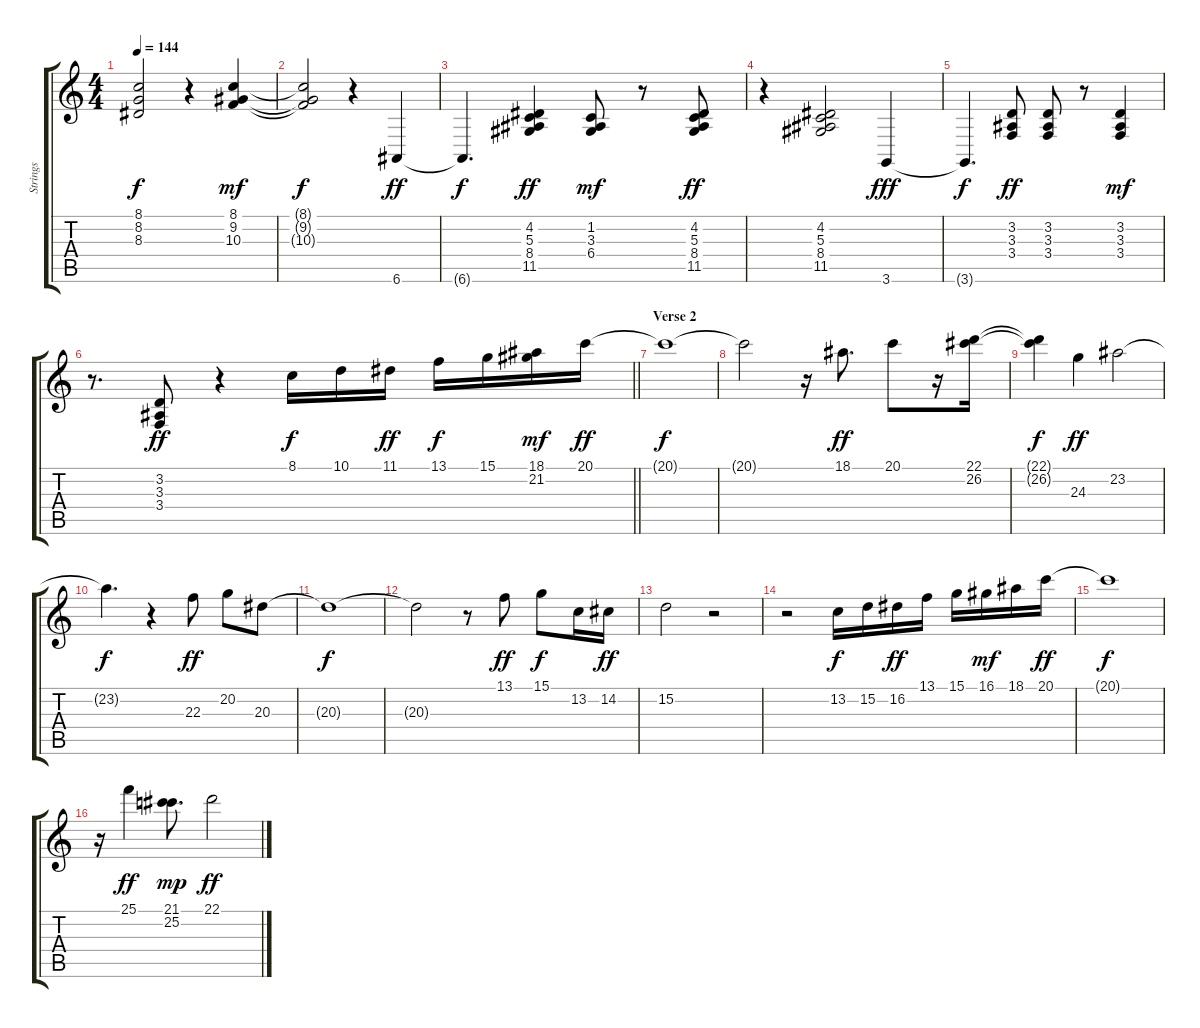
\track ("Strings" "Strings") {instrument harpsichord}
\staff {score tabs}
\tuning (E4 B3 G3 D3 A2 E2) {hide}
\ts (4 4)
\tempo 144
\clef g2
\ks c
(8.1{t} 8.2{t} 8.3{t}).2{dy f} r.4 (8.1 9.2 10.3).4{dy mf} |
(8.1{t} 9.2{t} 10.3{t}).2{dy f} r.4 6.6.4{dy ff} |
6.6{t}.4{d dy f} (4.2 5.3 8.4 11.5).4{dy ff} (1.2 3.3 6.4).8{dy mf} r.8 (4.2 5.3 8.4 11.5).8{dy ff} |
r.4 (4.2 5.3 8.4 11.5).2 3.6.4{dy fff} |
3.6{t}.4{d dy f} (3.2 3.3 3.4).8{dy ff} (3.2 3.3 3.4).8 r.8 (3.2 3.3 3.4).4{dy mf} |
\barLineRight lightlight
r.8{d} (3.2 3.3 3.4).8{dy ff} r.4 8.1.16{dy f} 10.1.16 11.1.16{dy ff} 13.1.16{dy f} 15.1.16 (18.1 21.2).16{dy mf} 20.1.16{dy ff} |
\section ("" "Verse 2")
20.1{t}.1{dy f} |
20.1{t}.2 r.16 18.1.8{d dy ff} 20.1.8 r.16 (22.1 26.2).16 |
(22.1{t} 26.2{t}).4{dy f} 24.3.4{dy ff} 23.2.2 |
23.2{t}.4{d dy f} r.4 22.3.8{dy ff} 20.2.8 20.3.8 |
20.3{t}.1{dy f} |
20.3{t}.2 r.8 13.1.8{dy ff} 15.1.8{dy f} 13.2.16 14.2.16{dy ff} |
15.2.2 r.2 |
r.2 13.2.16{dy f} 15.2.16 16.2.16{dy ff} 13.1.16 15.1.16 16.1.16{dy mf} 18.1.16 20.1.16{dy ff} |
20.1{t}.1{dy f} |
r.16 25.1.4{dy ff} (21.1 25.2).8{d dy mp} 22.1.2{dy ff}
